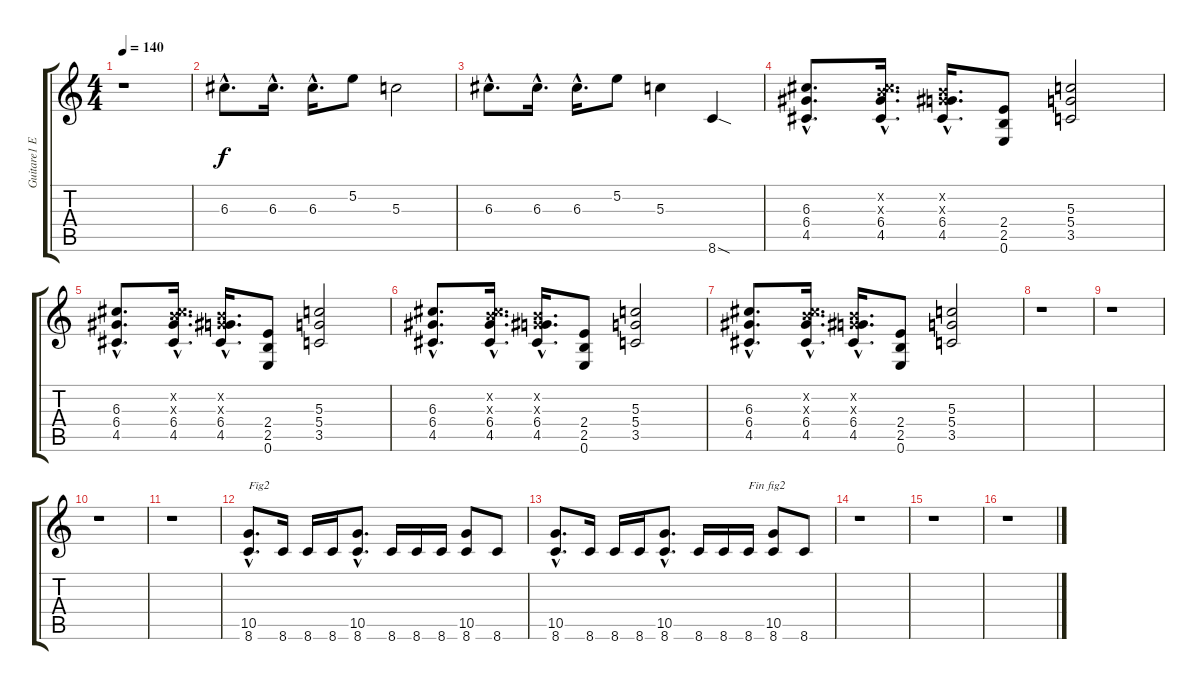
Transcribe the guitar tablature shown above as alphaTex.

\track ("Guitare1 E" "Guitare1 E") {instrument overdrivenguitar}
\staff {score tabs}
\tuning (E4 B3 G3 D3 A2 E2) {hide}
\ts (4 4)
\tempo 140
\clef g2
\ks c
r.1{dy f instrument overdrivenguitar} |
6.3{hac}.8{d} 6.3{hac}.16{d} 6.3{hac}.16{d} 5.2.8 5.3.2 |
6.3{hac}.8{d} 6.3{hac}.16{d} 6.3{hac}.16{d} 5.2.8 5.3.4 8.6{sod}.4 |
(6.3{hac} 6.4{hac} 4.5{hac}).8{d} (0.2{hac x} 6.3{hac x} 6.4{hac} 4.5{hac}).16{d} (0.2{hac x} 0.3{hac x} 6.4{hac} 4.5{hac}).16{d} (2.4 2.5 0.6).8 (5.3 5.4 3.5).2 |
(6.3{hac} 6.4{hac} 4.5{hac}).8{d} (0.2{hac x} 6.3{hac x} 6.4{hac} 4.5{hac}).16{d} (0.2{hac x} 0.3{hac x} 6.4{hac} 4.5{hac}).16{d} (2.4 2.5 0.6).8 (5.3 5.4 3.5).2 |
(6.3{hac} 6.4{hac} 4.5{hac}).8{d} (0.2{hac x} 6.3{hac x} 6.4{hac} 4.5{hac}).16{d} (0.2{hac x} 0.3{hac x} 6.4{hac} 4.5{hac}).16{d} (2.4 2.5 0.6).8 (5.3 5.4 3.5).2 |
(6.3{hac} 6.4{hac} 4.5{hac}).8{d} (0.2{hac x} 6.3{hac x} 6.4{hac} 4.5{hac}).16{d} (0.2{hac x} 0.3{hac x} 6.4{hac} 4.5{hac}).16{d} (2.4 2.5 0.6).8 (5.3 5.4 3.5).2 |
r.1 |
r.1 |
r.1 |
r.1 |
(10.5{hac} 8.6{hac}).8{d txt "Fig2"} 8.6.16 8.6.16 8.6.16 (10.5{hac} 8.6{hac}).8{d} 8.6.16 8.6.16 8.6.16 (10.5 8.6).8 8.6.8 |
(10.5{hac} 8.6{hac}).8{d} 8.6.16 8.6.16 8.6.16 (10.5{hac} 8.6{hac}).8{d} 8.6.16 8.6.16 8.6.16{txt "Fin fig2"} (10.5 8.6).8 8.6.8 |
r.1 |
r.1 |
r.1
